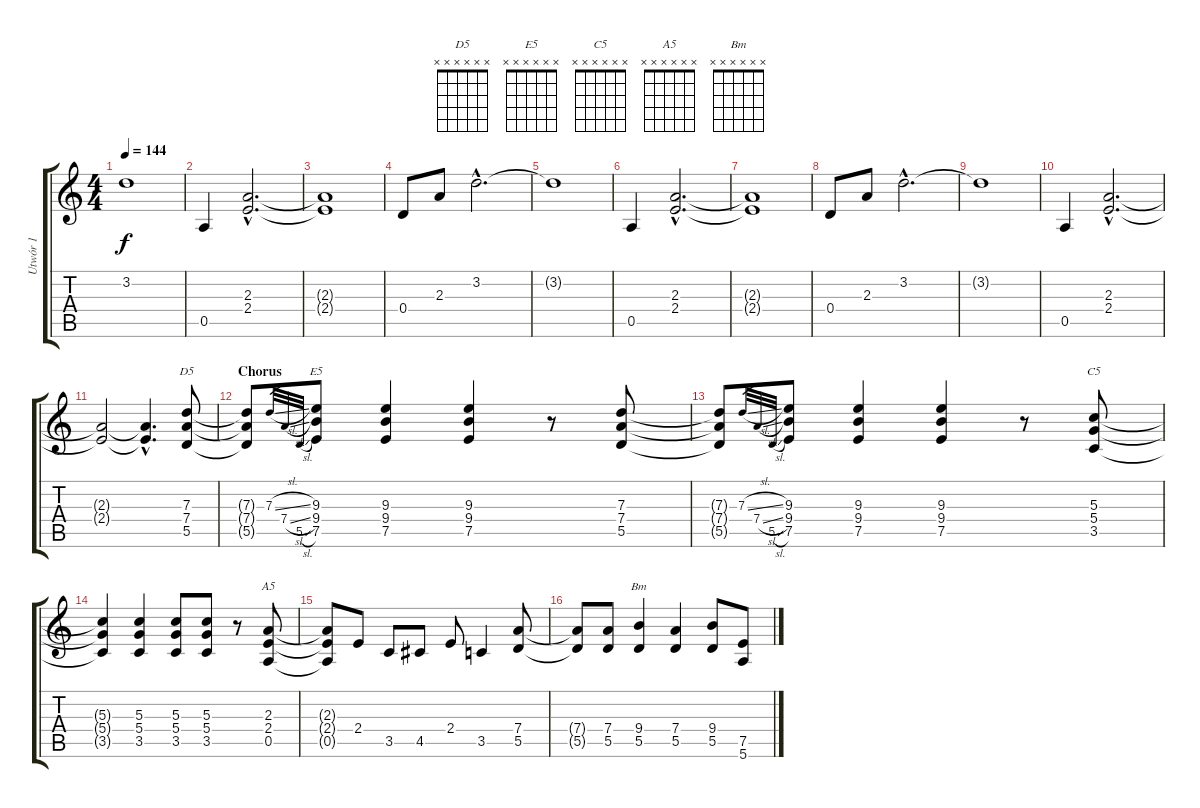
\track ("Utwór 1" "Utwór 1") {instrument distortionguitar}
\staff {score tabs}
\tuning (E4 B3 G3 D3 A2 E2) {hide}
\chord ("D5" x x x x x x) {firstfret 0}
\chord ("E5" x x x x x x) {firstfret 0}
\chord ("C5" x x x x x x) {firstfret 0}
\chord ("A5" x x x x x x) {firstfret 0}
\chord ("Bm" x x x x x x) {firstfret 0}
\ts (4 4)
\tempo 144
\clef g2
\ks c
3.2{t}.1{dy f} |
0.5.4 (2.3{hac} 2.4{hac}).2{d} |
(2.3{t} 2.4{t}).1 |
0.4.8 2.3.8 3.2{hac}.2{d} |
3.2{t}.1 |
0.5.4 (2.3{hac} 2.4{hac}).2{d} |
(2.3{t} 2.4{t}).1 |
0.4.8 2.3.8 3.2{hac}.2{d} |
3.2{t}.1 |
0.5.4 (2.3{hac} 2.4{hac}).2{d} |
(2.3{t} 2.4{t}).2 (2.3{hac t} 2.4{hac t}).4{d} (7.3 7.4 5.5).8{ch "D5"} |
\section ("" "Chorus")
(7.3{t} 7.4{t} 5.5{t}).8 7.3{sl}.32{gr} 7.4{sl}.32{gr} 5.5{sl}.32{gr} (9.3 9.4 7.5).8{ch "E5"} (9.3 9.4 7.5).4 (9.3 9.4 7.5).4 r.8 (7.3 7.4 5.5).8 |
(7.3{t} 7.4{t} 5.5{t}).8 7.3{sl}.32{gr} 7.4{sl}.32{gr} 5.5{sl}.32{gr} (9.3 9.4 7.5).8 (9.3 9.4 7.5).4 (9.3 9.4 7.5).4 r.8 (5.3 5.4 3.5).8{ch "C5"} |
(5.3{t} 5.4{t} 3.5{t}).4 (5.3 5.4 3.5).4 (5.3 5.4 3.5).8 (5.3 5.4 3.5).8 r.8 (2.3 2.4 0.5).8{ch "A5"} |
(2.3{t} 2.4{t} 0.5{t}).8 2.4.8 3.5.8 4.5.8 2.4.8 3.5.4 (7.4 5.5).8 |
(7.4{t} 5.5{t}).8 (7.4 5.5).8 (9.4 5.5).4{ch "Bm"} (7.4 5.5).4 (9.4 5.5).8 (7.5 5.6).8
